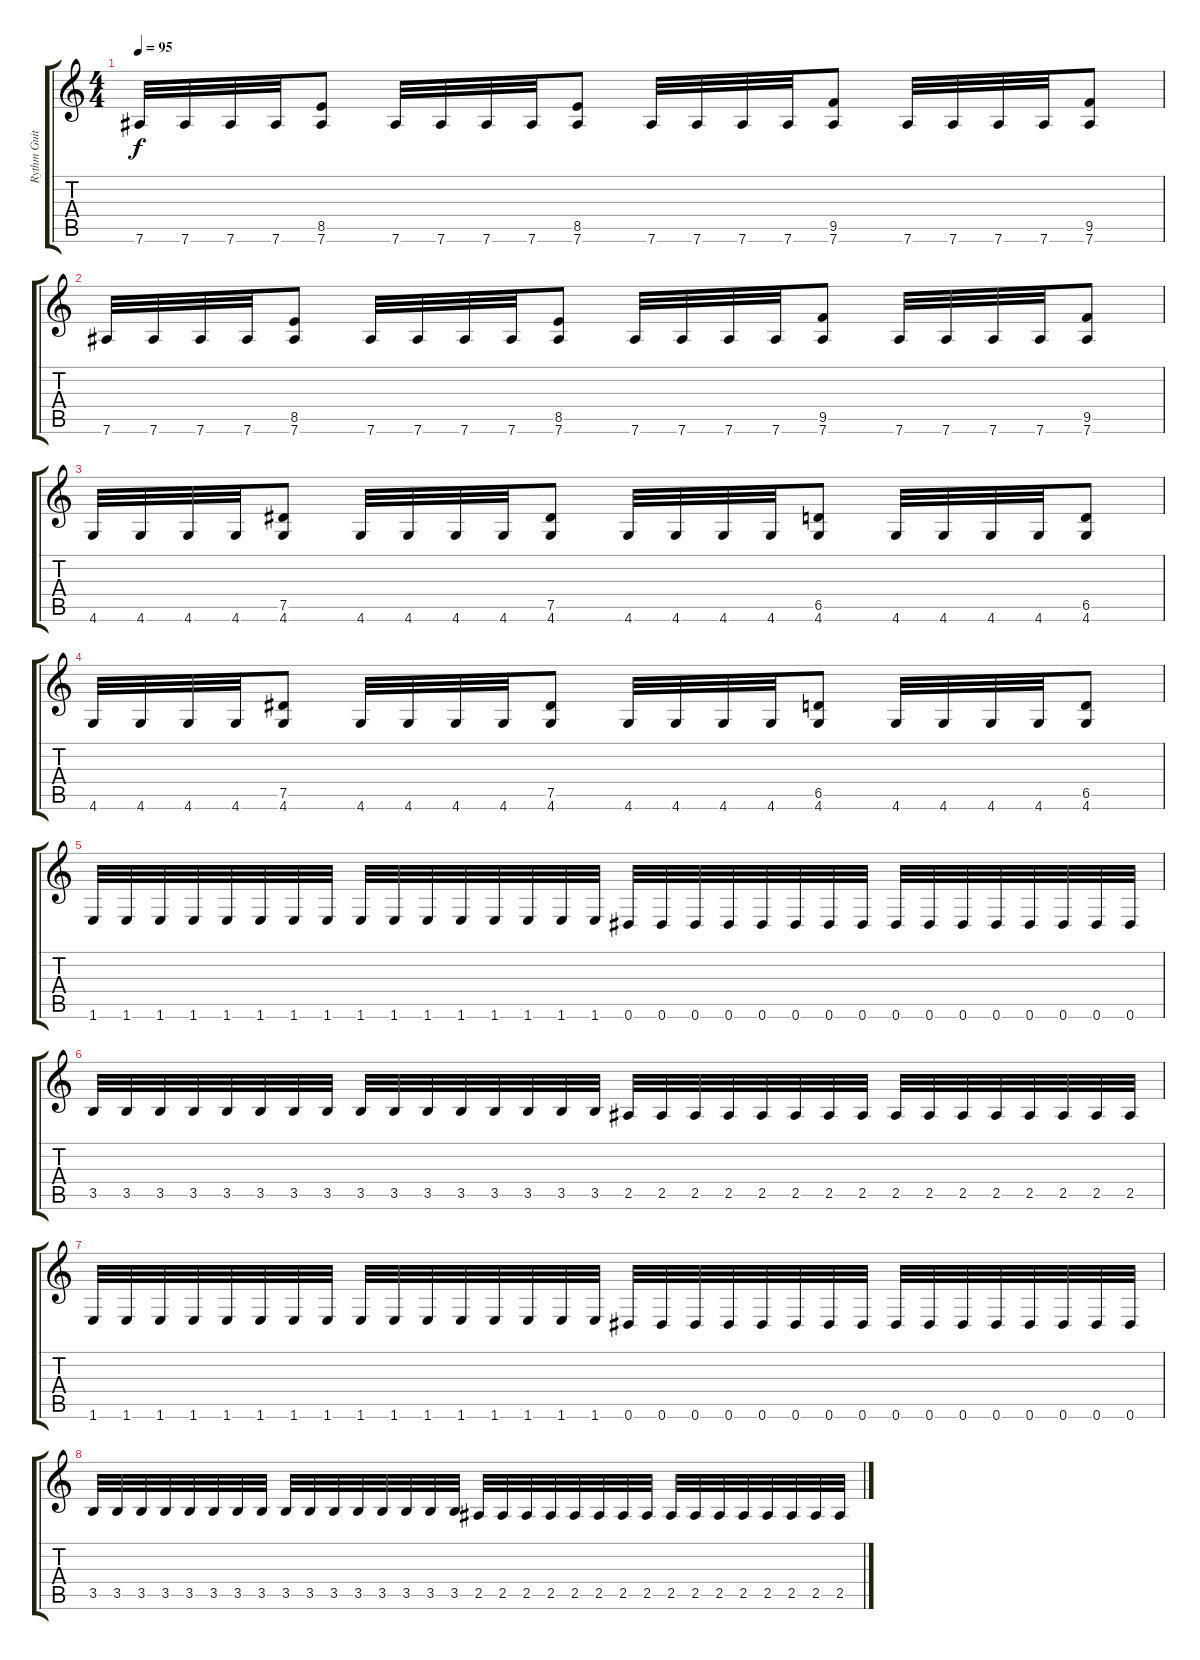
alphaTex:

\track ("Rythm Guitar" "Rythm Guit") {instrument distortionguitar}
\staff {score tabs}
\tuning (Eb4 Bb3 Gb3 Db3 Ab2 Eb2) {hide}
\ts (4 4)
\tempo 95
\clef g2
\ks c
7.6.32{dy f balance 16} 7.6.32 7.6.32 7.6.32 (8.5 7.6).8 7.6.32 7.6.32 7.6.32 7.6.32 (8.5 7.6).8 7.6.32 7.6.32 7.6.32 7.6.32 (9.5 7.6).8 7.6.32 7.6.32 7.6.32 7.6.32 (9.5 7.6).8 |
7.6.32{balance 16} 7.6.32 7.6.32 7.6.32 (8.5 7.6).8 7.6.32 7.6.32 7.6.32 7.6.32 (8.5 7.6).8 7.6.32 7.6.32 7.6.32 7.6.32 (9.5 7.6).8 7.6.32 7.6.32 7.6.32 7.6.32 (9.5 7.6).8 |
4.6.32 4.6.32 4.6.32 4.6.32 (7.5 4.6).8 4.6.32 4.6.32 4.6.32 4.6.32 (7.5 4.6).8 4.6.32 4.6.32 4.6.32 4.6.32 (6.5 4.6).8 4.6.32 4.6.32 4.6.32 4.6.32 (6.5 4.6).8 |
4.6.32 4.6.32 4.6.32 4.6.32 (7.5 4.6).8 4.6.32 4.6.32 4.6.32 4.6.32 (7.5 4.6).8 4.6.32 4.6.32 4.6.32 4.6.32 (6.5 4.6).8 4.6.32 4.6.32 4.6.32 4.6.32 (6.5 4.6).8 |
1.6.32 1.6.32 1.6.32 1.6.32 1.6.32 1.6.32 1.6.32 1.6.32 1.6.32 1.6.32 1.6.32 1.6.32 1.6.32 1.6.32 1.6.32 1.6.32 0.6.32 0.6.32 0.6.32 0.6.32 0.6.32 0.6.32 0.6.32 0.6.32 0.6.32 0.6.32 0.6.32 0.6.32 0.6.32 0.6.32 0.6.32 0.6.32 |
3.5.32 3.5.32 3.5.32 3.5.32 3.5.32 3.5.32 3.5.32 3.5.32 3.5.32 3.5.32 3.5.32 3.5.32 3.5.32 3.5.32 3.5.32 3.5.32 2.5.32 2.5.32 2.5.32 2.5.32 2.5.32 2.5.32 2.5.32 2.5.32 2.5.32 2.5.32 2.5.32 2.5.32 2.5.32 2.5.32 2.5.32 2.5.32 |
1.6.32 1.6.32 1.6.32 1.6.32 1.6.32 1.6.32 1.6.32 1.6.32 1.6.32 1.6.32 1.6.32 1.6.32 1.6.32 1.6.32 1.6.32 1.6.32 0.6.32 0.6.32 0.6.32 0.6.32 0.6.32 0.6.32 0.6.32 0.6.32 0.6.32 0.6.32 0.6.32 0.6.32 0.6.32 0.6.32 0.6.32 0.6.32 |
3.5.32 3.5.32 3.5.32 3.5.32 3.5.32 3.5.32 3.5.32 3.5.32 3.5.32 3.5.32 3.5.32 3.5.32 3.5.32 3.5.32 3.5.32 3.5.32 2.5.32 2.5.32 2.5.32 2.5.32 2.5.32 2.5.32 2.5.32 2.5.32 2.5.32 2.5.32 2.5.32 2.5.32 2.5.32 2.5.32 2.5.32 2.5.32
